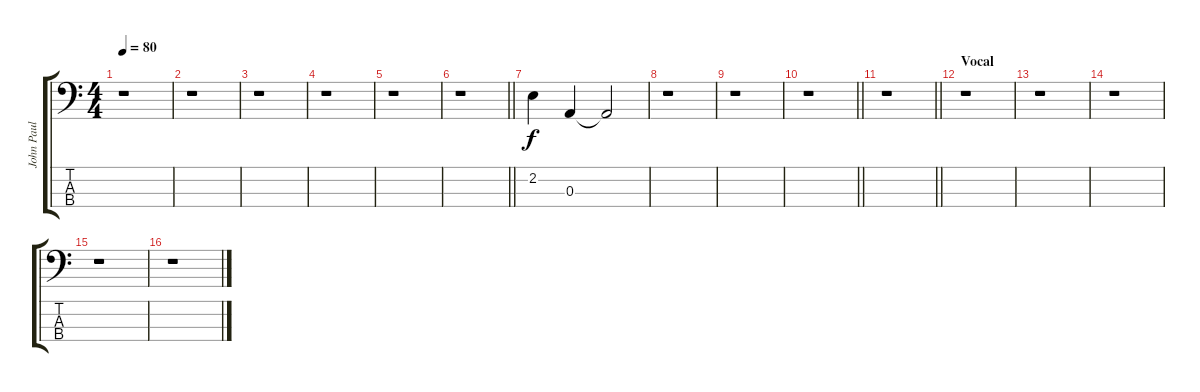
\track ("John Paul Jones (Baixo)" "John Paul ") {instrument electricbassfinger}
\staff {score tabs}
\tuning (G2 D2 A1 E1) {hide}
\ts (4 4)
\tempo 80
\clef f4
\ks c
r.1{dy f} |
r.1 |
r.1 |
r.1 |
r.1 |
\barLineRight lightlight
r.1 |
2.2.4 0.3.4 0.3{t}.2 |
r.1 |
r.1 |
\barLineRight lightlight
r.1 |
\barLineRight lightlight
r.1 |
\section ("" "Vocal")
r.1 |
r.1 |
r.1 |
r.1 |
r.1
